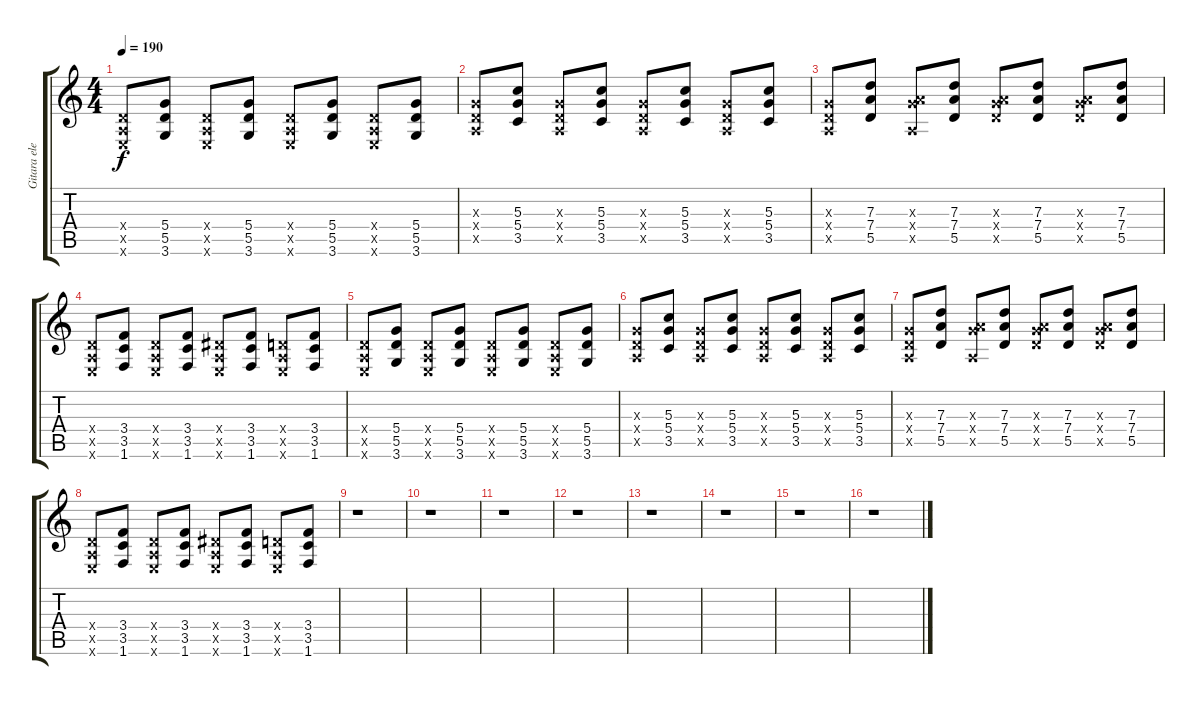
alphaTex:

\track ("Gitara elektryczna (II)" "Gitara ele") {instrument distortionguitar}
\staff {score tabs}
\tuning (E4 B3 G3 D3 A2 E2) {hide}
\ts (4 4)
\tempo 190
\clef g2
\ks c
(0.4{x} 0.5{x} 0.6{x}).8{dy f instrument distortionguitar} (5.4 5.5 3.6).8 (0.4{x} 0.5{x} 0.6{x}).8 (5.4 5.5 3.6).8 (0.4{x} 0.5{x} 0.6{x}).8 (5.4 5.5 3.6).8 (0.4{x} 0.5{x} 0.6{x}).8 (5.4 5.5 3.6).8 |
(0.3{x} 0.4{x} 0.5{x}).8 (5.3 5.4 3.5).8 (0.3{x} 0.4{x} 0.5{x}).8 (5.3 5.4 3.5).8 (0.3{x} 0.4{x} 0.5{x}).8 (5.3 5.4 3.5).8 (0.3{x} 0.4{x} 0.5{x}).8 (5.3 5.4 3.5).8 |
(0.3{x} 0.4{x} 0.5{x}).8 (7.3 7.4 5.5).8 (0.3{x} 7.4{x} 0.5{x}).8 (7.3 7.4 5.5).8 (0.3{x} 7.4{x} 5.5{x}).8 (7.3 7.4 5.5).8 (0.3{x} 7.4{x} 5.5{x}).8 (7.3 7.4 5.5).8 |
(0.4{x} 0.5{x} 0.6{x}).8 (3.4 3.5 1.6).8 (0.4{x} 0.5{x} 0.6{x}).8 (3.4 3.5 1.6).8 (1.4{x} 0.5{x} 0.6{x}).8 (3.4 3.5 1.6).8 (0.4{x} 0.5{x} 0.6{x}).8 (3.4 3.5 1.6).8 |
(0.4{x} 0.5{x} 0.6{x}).8 (5.4 5.5 3.6).8 (0.4{x} 0.5{x} 0.6{x}).8 (5.4 5.5 3.6).8 (0.4{x} 0.5{x} 0.6{x}).8 (5.4 5.5 3.6).8 (0.4{x} 0.5{x} 0.6{x}).8 (5.4 5.5 3.6).8 |
(0.3{x} 0.4{x} 0.5{x}).8 (5.3 5.4 3.5).8 (0.3{x} 0.4{x} 0.5{x}).8 (5.3 5.4 3.5).8 (0.3{x} 0.4{x} 0.5{x}).8 (5.3 5.4 3.5).8 (0.3{x} 0.4{x} 0.5{x}).8 (5.3 5.4 3.5).8 |
(0.3{x} 0.4{x} 0.5{x}).8 (7.3 7.4 5.5).8 (0.3{x} 7.4{x} 0.5{x}).8 (7.3 7.4 5.5).8 (0.3{x} 7.4{x} 5.5{x}).8 (7.3 7.4 5.5).8 (0.3{x} 7.4{x} 5.5{x}).8 (7.3 7.4 5.5).8 |
(0.4{x} 0.5{x} 0.6{x}).8 (3.4 3.5 1.6).8 (0.4{x} 0.5{x} 0.6{x}).8 (3.4 3.5 1.6).8 (1.4{x} 0.5{x} 0.6{x}).8 (3.4 3.5 1.6).8 (0.4{x} 0.5{x} 0.6{x}).8 (3.4 3.5 1.6).8 |
r.1 |
r.1 |
r.1 |
r.1 |
r.1 |
r.1 |
r.1 |
r.1
